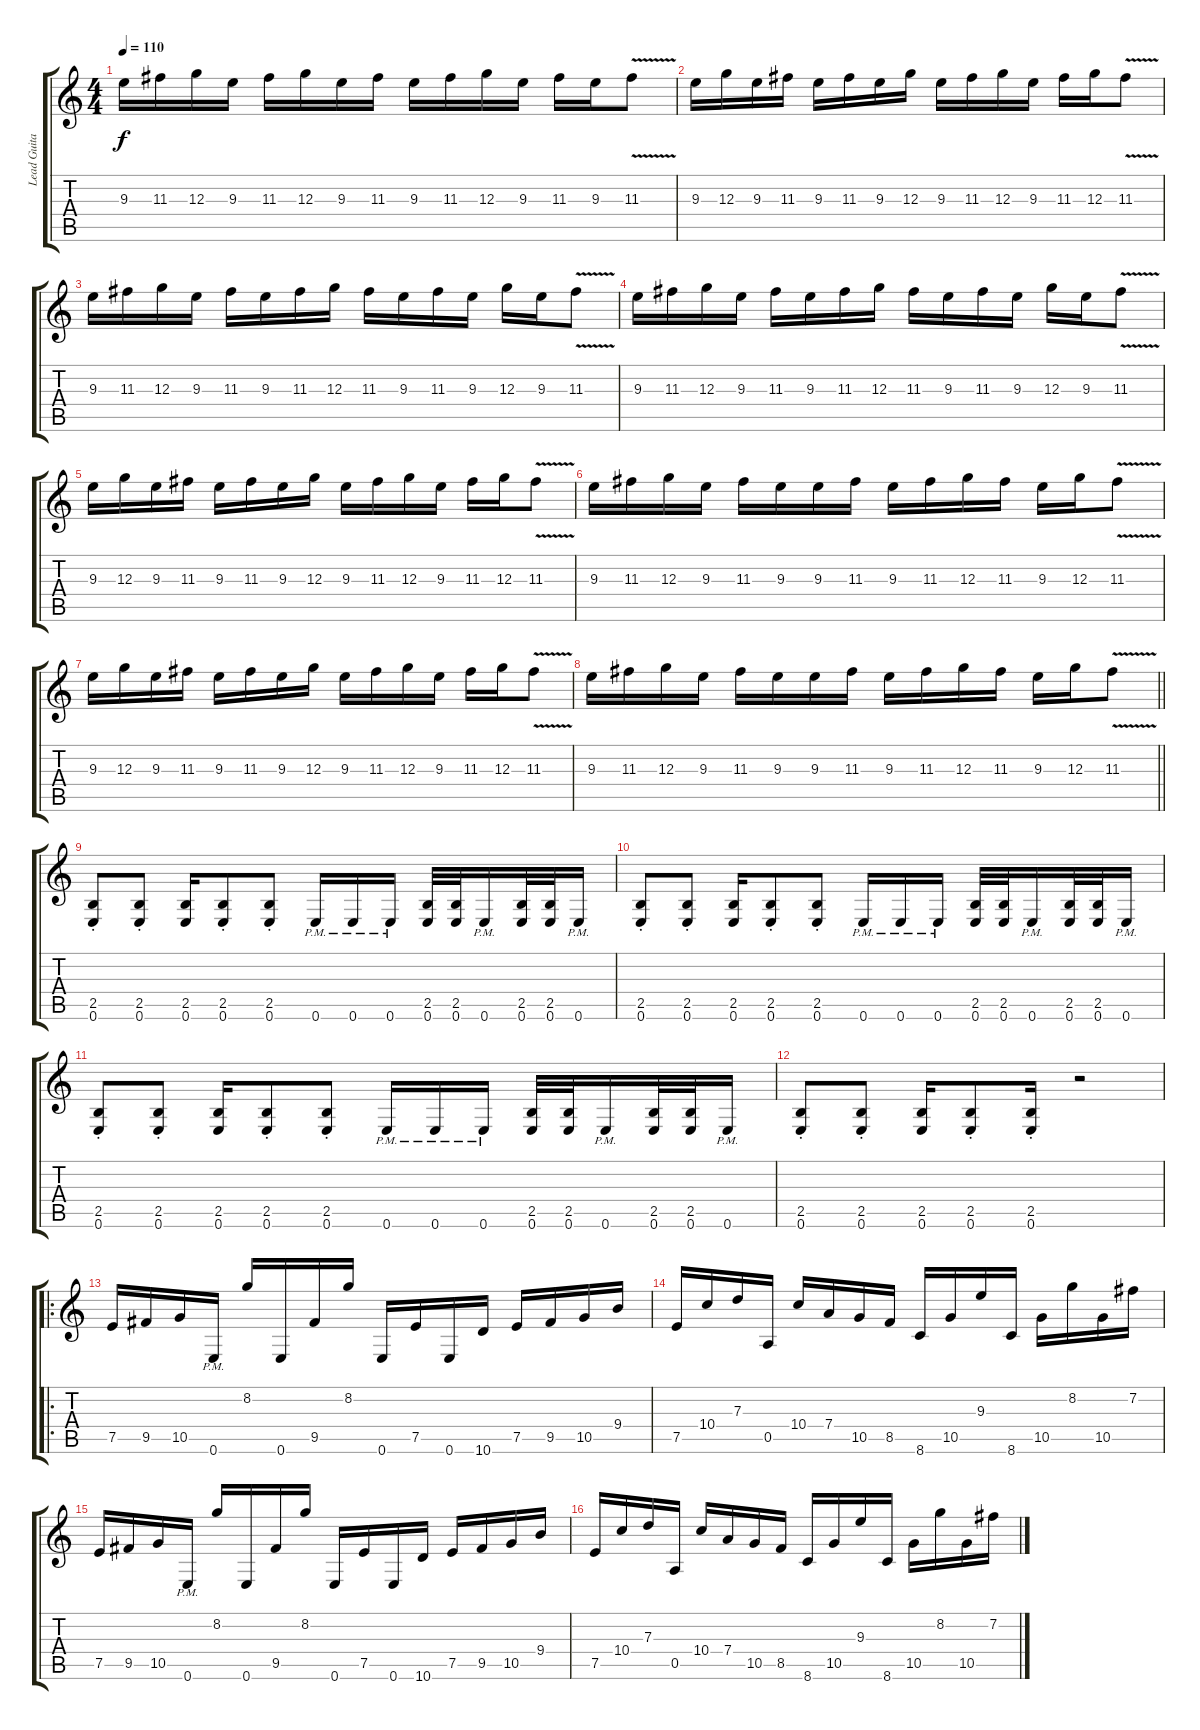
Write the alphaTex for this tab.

\track ("Lead Guitar" "Lead Guita") {instrument overdrivenguitar}
\staff {score tabs}
\tuning (E4 B3 G3 D3 A2 E2) {hide}
\ts (4 4)
\tempo 110
\clef g2
\ks c
9.3.16{dy f} 11.3.16 12.3.16 9.3.16 11.3.16 12.3.16 9.3.16 11.3.16 9.3.16 11.3.16 12.3.16 9.3.16 11.3.16 9.3.16 11.3{v}.8 |
9.3.16 12.3.16 9.3.16 11.3.16 9.3.16 11.3.16 9.3.16 12.3.16 9.3.16 11.3.16 12.3.16 9.3.16 11.3.16 12.3.16 11.3{v}.8 |
9.3.16 11.3.16 12.3.16 9.3.16 11.3.16 9.3.16 11.3.16 12.3.16 11.3.16 9.3.16 11.3.16 9.3.16 12.3.16 9.3.16 11.3{v}.8 |
9.3.16 11.3.16 12.3.16 9.3.16 11.3.16 9.3.16 11.3.16 12.3.16 11.3.16 9.3.16 11.3.16 9.3.16 12.3.16 9.3.16 11.3{v}.8 |
9.3.16 12.3.16 9.3.16 11.3.16 9.3.16 11.3.16 9.3.16 12.3.16 9.3.16 11.3.16 12.3.16 9.3.16 11.3.16 12.3.16 11.3{v}.8 |
9.3.16 11.3.16 12.3.16 9.3.16 11.3.16 9.3.16 9.3.16 11.3.16 9.3.16 11.3.16 12.3.16 11.3.16 9.3.16 12.3.16 11.3{v}.8 |
9.3.16 12.3.16 9.3.16 11.3.16 9.3.16 11.3.16 9.3.16 12.3.16 9.3.16 11.3.16 12.3.16 9.3.16 11.3.16 12.3.16 11.3{v}.8 |
\barLineRight lightlight
9.3.16 11.3.16 12.3.16 9.3.16 11.3.16 9.3.16 9.3.16 11.3.16 9.3.16 11.3.16 12.3.16 11.3.16 9.3.16 12.3.16 11.3{v}.8 |
(2.5{st} 0.6{st}).8 (2.5{st} 0.6{st}).8 (2.5 0.6).16 (2.5{st} 0.6{st}).8 (2.5{st} 0.6{st}).8 0.6{pm}.16 0.6{pm}.16 0.6{pm}.16 (2.5 0.6).32 (2.5 0.6).32 0.6{pm}.16 (2.5 0.6).32 (2.5 0.6).32 0.6{pm}.16 |
(2.5{st} 0.6{st}).8 (2.5{st} 0.6{st}).8 (2.5 0.6).16 (2.5{st} 0.6{st}).8 (2.5{st} 0.6{st}).8 0.6{pm}.16 0.6{pm}.16 0.6{pm}.16 (2.5 0.6).32 (2.5 0.6).32 0.6{pm}.16 (2.5 0.6).32 (2.5 0.6).32 0.6{pm}.16 |
(2.5{st} 0.6{st}).8 (2.5{st} 0.6{st}).8 (2.5 0.6).16 (2.5{st} 0.6{st}).8 (2.5{st} 0.6{st}).8 0.6{pm}.16 0.6{pm}.16 0.6{pm}.16 (2.5 0.6).32 (2.5 0.6).32 0.6{pm}.16 (2.5 0.6).32 (2.5 0.6).32 0.6{pm}.16 |
(2.5{st} 0.6{st}).8 (2.5{st} 0.6{st}).8 (2.5 0.6).16 (2.5{st} 0.6{st}).8 (2.5{st} 0.6).16 r.2 |
\ro
7.5.16 9.5.16 10.5.16 0.6{pm}.16 8.2.16 0.6.16 9.5.16 8.2.16 0.6.16 7.5.16 0.6.16 10.6.16 7.5.16 9.5.16 10.5.16 9.4.16 |
7.5.16 10.4.16 7.3.16 0.5.16 10.4.16 7.4.16 10.5.16 8.5.16 8.6.16 10.5.16 9.3.16 8.6.16 10.5.16 8.2.16 10.5.16 7.2.16 |
7.5.16 9.5.16 10.5.16 0.6{pm}.16 8.2.16 0.6.16 9.5.16 8.2.16 0.6.16 7.5.16 0.6.16 10.6.16 7.5.16 9.5.16 10.5.16 9.4.16 |
7.5.16 10.4.16 7.3.16 0.5.16 10.4.16 7.4.16 10.5.16 8.5.16 8.6.16 10.5.16 9.3.16 8.6.16 10.5.16 8.2.16 10.5.16 7.2.16
